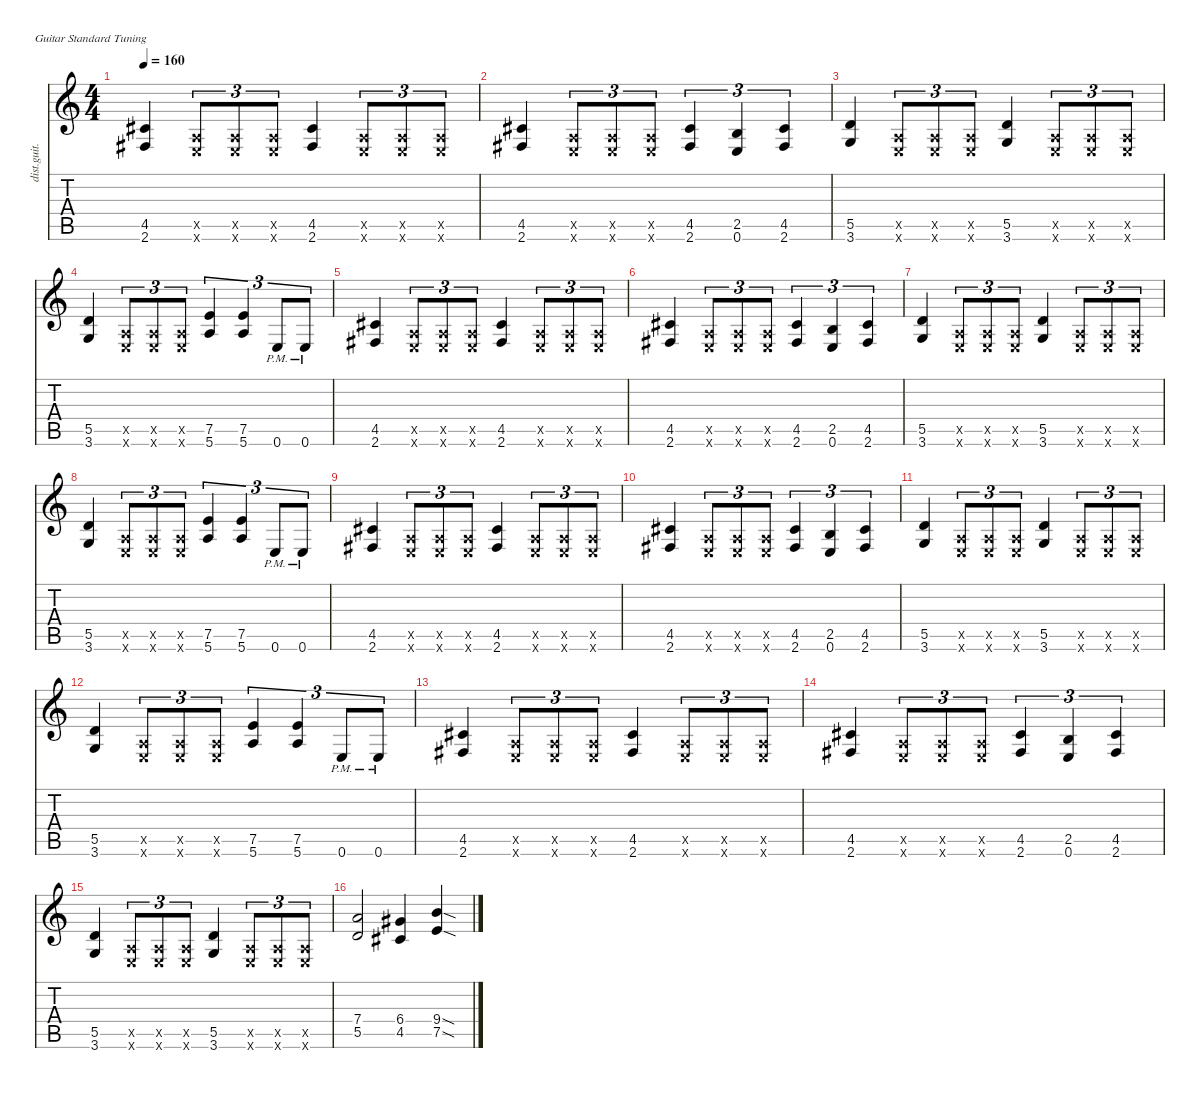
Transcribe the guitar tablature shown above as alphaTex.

\defaultSystemsLayout 4
\hideDynamics
\bracketExtendMode nobrackets
\otherSystemsTrackNameOrientation horizontal
\track ("Marty Friedman" "dist.guit.") {instrument distortionguitar}
\staff {score tabs}
\tuning (E4 B3 G3 D3 A2 E2)
\ts (4 4)
\tempo 160
\clef g2
\ks c
(4.5{acc #} 2.6{acc #}).4{dy f beam Up} (0.5{x} 0.6{x}).8{tu (3 2) dy fff beam Up} (0.5{x} 0.6{x}).8{tu (3 2) beam Up} (0.5{x} 0.6{x}).8{tu (3 2) beam Up} (4.5{acc #} 2.6{acc #}).4{dy f beam Up} (0.5{x} 0.6{x}).8{tu (3 2) dy fff beam Up} (0.5{x} 0.6{x}).8{tu (3 2) beam Up} (0.5{x} 0.6{x}).8{tu (3 2) beam Up} |
(4.5{acc #} 2.6{acc #}).4{dy f beam Up} (0.5{x} 0.6{x}).8{tu (3 2) dy fff beam Up} (0.5{x} 0.6{x}).8{tu (3 2) beam Up} (0.5{x} 0.6{x}).8{tu (3 2) beam Up} (4.5{acc #} 2.6{acc #}).4{tu (3 2) dy f beam Up} (2.5 0.6).4{tu (3 2) beam Up} (4.5{acc #} 2.6{acc #}).4{tu (3 2) beam Up} |
(5.5 3.6).4{beam Up} (0.5{x} 0.6{x}).8{tu (3 2) dy fff beam Up} (0.5{x} 0.6{x}).8{tu (3 2) beam Up} (0.5{x} 0.6{x}).8{tu (3 2) beam Up} (5.5 3.6).4{dy f beam Up} (0.5{x} 0.6{x}).8{tu (3 2) dy fff beam Up} (0.5{x} 0.6{x}).8{tu (3 2) beam Up} (0.5{x} 0.6{x}).8{tu (3 2) beam Up} |
(5.5 3.6).4{dy f beam Up} (0.5{x} 0.6{x}).8{tu (3 2) dy fff beam Up} (0.5{x} 0.6{x}).8{tu (3 2) beam Up} (0.5{x} 0.6{x}).8{tu (3 2) beam Up} (7.5 5.6).4{tu (3 2) dy f beam Up} (7.5 5.6).4{tu (3 2) beam Up} 0.6{pm}.8{tu (3 2) beam Up} 0.6{pm}.8{tu (3 2) beam Up} |
(4.5{acc #} 2.6{acc #}).4{beam Up} (0.5{x} 0.6{x}).8{tu (3 2) dy fff beam Up} (0.5{x} 0.6{x}).8{tu (3 2) beam Up} (0.5{x} 0.6{x}).8{tu (3 2) beam Up} (4.5{acc #} 2.6{acc #}).4{dy f beam Up} (0.5{x} 0.6{x}).8{tu (3 2) dy fff beam Up} (0.5{x} 0.6{x}).8{tu (3 2) beam Up} (0.5{x} 0.6{x}).8{tu (3 2) beam Up} |
(4.5{acc #} 2.6{acc #}).4{dy f beam Up} (0.5{x} 0.6{x}).8{tu (3 2) dy fff beam Up} (0.5{x} 0.6{x}).8{tu (3 2) beam Up} (0.5{x} 0.6{x}).8{tu (3 2) beam Up} (4.5{acc #} 2.6{acc #}).4{tu (3 2) dy f beam Up} (2.5 0.6).4{tu (3 2) beam Up} (4.5{acc #} 2.6{acc #}).4{tu (3 2) beam Up} |
(5.5 3.6).4{beam Up} (0.5{x} 0.6{x}).8{tu (3 2) dy fff beam Up} (0.5{x} 0.6{x}).8{tu (3 2) beam Up} (0.5{x} 0.6{x}).8{tu (3 2) beam Up} (5.5 3.6).4{dy f beam Up} (0.5{x} 0.6{x}).8{tu (3 2) dy fff beam Up} (0.5{x} 0.6{x}).8{tu (3 2) beam Up} (0.5{x} 0.6{x}).8{tu (3 2) beam Up} |
(5.5 3.6).4{dy f beam Up} (0.5{x} 0.6{x}).8{tu (3 2) dy fff beam Up} (0.5{x} 0.6{x}).8{tu (3 2) beam Up} (0.5{x} 0.6{x}).8{tu (3 2) beam Up} (7.5 5.6).4{tu (3 2) dy f beam Up} (7.5 5.6).4{tu (3 2) beam Up} 0.6{pm}.8{tu (3 2) beam Up} 0.6{pm}.8{tu (3 2) beam Up} |
(4.5{acc #} 2.6{acc #}).4{beam Up} (0.5{x} 0.6{x}).8{tu (3 2) dy fff beam Up} (0.5{x} 0.6{x}).8{tu (3 2) beam Up} (0.5{x} 0.6{x}).8{tu (3 2) beam Up} (4.5{acc #} 2.6{acc #}).4{dy f beam Up} (0.5{x} 0.6{x}).8{tu (3 2) dy fff beam Up} (0.5{x} 0.6{x}).8{tu (3 2) beam Up} (0.5{x} 0.6{x}).8{tu (3 2) beam Up} |
(4.5{acc #} 2.6{acc #}).4{dy f beam Up} (0.5{x} 0.6{x}).8{tu (3 2) dy fff beam Up} (0.5{x} 0.6{x}).8{tu (3 2) beam Up} (0.5{x} 0.6{x}).8{tu (3 2) beam Up} (4.5{acc #} 2.6{acc #}).4{tu (3 2) dy f beam Up} (2.5 0.6).4{tu (3 2) beam Up} (4.5{acc #} 2.6{acc #}).4{tu (3 2) beam Up} |
(5.5 3.6).4{beam Up} (0.5{x} 0.6{x}).8{tu (3 2) dy fff beam Up} (0.5{x} 0.6{x}).8{tu (3 2) beam Up} (0.5{x} 0.6{x}).8{tu (3 2) beam Up} (5.5 3.6).4{dy f beam Up} (0.5{x} 0.6{x}).8{tu (3 2) dy fff beam Up} (0.5{x} 0.6{x}).8{tu (3 2) beam Up} (0.5{x} 0.6{x}).8{tu (3 2) beam Up} |
(5.5 3.6).4{dy f beam Up} (0.5{x} 0.6{x}).8{tu (3 2) dy fff beam Up} (0.5{x} 0.6{x}).8{tu (3 2) beam Up} (0.5{x} 0.6{x}).8{tu (3 2) beam Up} (7.5 5.6).4{tu (3 2) dy f beam Up} (7.5 5.6).4{tu (3 2) beam Up} 0.6{pm}.8{tu (3 2) beam Up} 0.6{pm}.8{tu (3 2) beam Up} |
(4.5{acc #} 2.6{acc #}).4{beam Up} (0.5{x} 0.6{x}).8{tu (3 2) dy fff beam Up} (0.5{x} 0.6{x}).8{tu (3 2) beam Up} (0.5{x} 0.6{x}).8{tu (3 2) beam Up} (4.5{acc #} 2.6{acc #}).4{dy f beam Up} (0.5{x} 0.6{x}).8{tu (3 2) dy fff beam Up} (0.5{x} 0.6{x}).8{tu (3 2) beam Up} (0.5{x} 0.6{x}).8{tu (3 2) beam Up} |
(4.5{acc #} 2.6{acc #}).4{dy f beam Up} (0.5{x} 0.6{x}).8{tu (3 2) dy fff beam Up} (0.5{x} 0.6{x}).8{tu (3 2) beam Up} (0.5{x} 0.6{x}).8{tu (3 2) beam Up} (4.5{acc #} 2.6{acc #}).4{tu (3 2) dy f beam Up} (2.5 0.6).4{tu (3 2) beam Up} (4.5{acc #} 2.6{acc #}).4{tu (3 2) beam Up} |
(5.5 3.6).4{beam Up} (0.5{x} 0.6{x}).8{tu (3 2) dy fff beam Up} (0.5{x} 0.6{x}).8{tu (3 2) beam Up} (0.5{x} 0.6{x}).8{tu (3 2) beam Up} (5.5 3.6).4{dy f beam Up} (0.5{x} 0.6{x}).8{tu (3 2) dy fff beam Up} (0.5{x} 0.6{x}).8{tu (3 2) beam Up} (0.5{x} 0.6{x}).8{tu (3 2) beam Up} |
(7.4 5.5).2{dy f beam Up} (6.4{acc #} 4.5{acc #}).4{beam Up} (9.4{sod} 7.5{sod}).4{beam Up}
